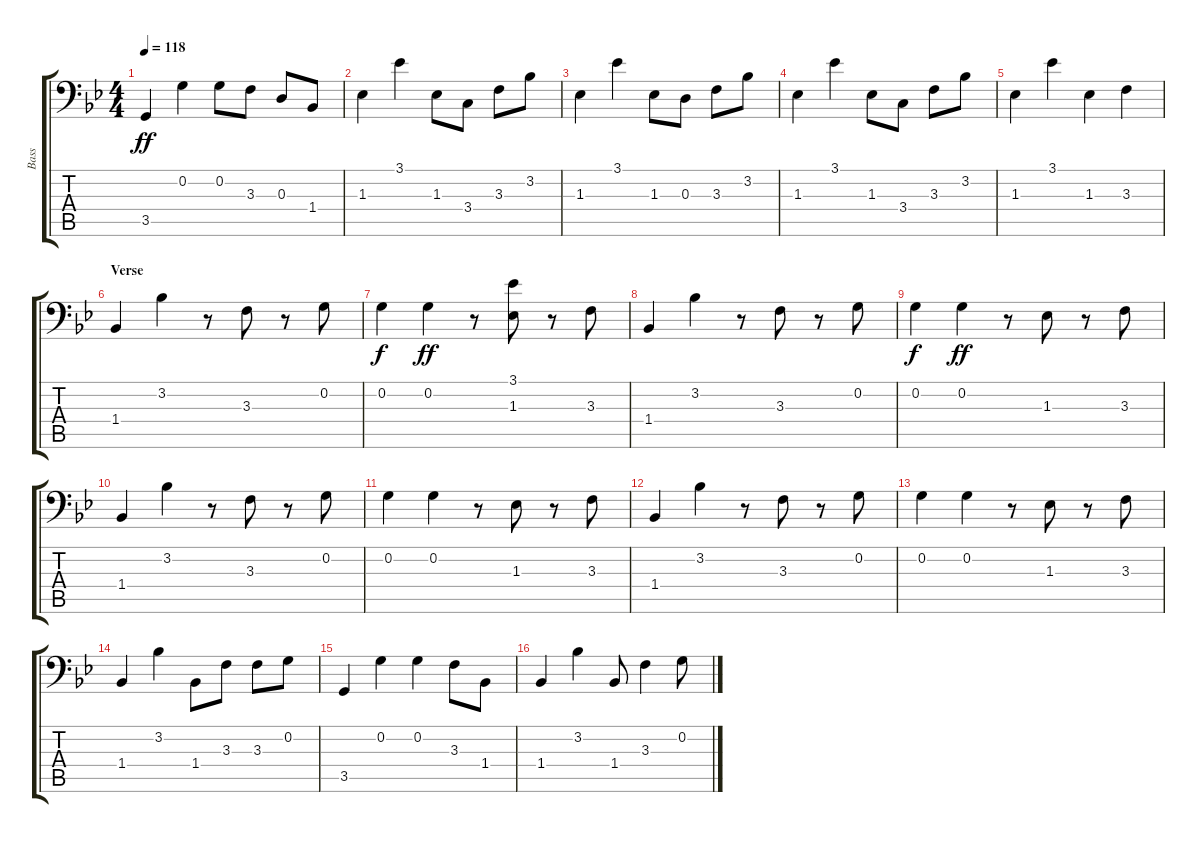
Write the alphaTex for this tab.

\track ("Bass" "Bass") {instrument electricbasspick}
\staff {score tabs}
\tuning (C3 G2 D2 A1 E1 B0) {hide}
\ts (4 4)
\tempo 118
\clef f4
\ks bb
3.5.4{dy ff} 0.2.4 0.2.8 3.3.8 0.3.8 1.4.8 |
1.3.4 3.1.4 1.3.8 3.4.8 3.3.8 3.2.8 |
1.3.4 3.1.4 1.3.8 0.3.8 3.3.8 3.2.8 |
1.3.4 3.1.4 1.3.8 3.4.8 3.3.8 3.2.8 |
1.3.4 3.1.4 1.3.4 3.3.4 |
\section ("" "Verse")
1.4.4 3.2.4 r.8 3.3.8 r.8 0.2.8 |
0.2.4{dy f} 0.2.4{dy ff} r.8 (3.1 1.3).8 r.8 3.3.8 |
1.4.4 3.2.4 r.8 3.3.8 r.8 0.2.8 |
0.2.4{dy f} 0.2.4{dy ff} r.8 1.3.8 r.8 3.3.8 |
1.4.4 3.2.4 r.8 3.3.8 r.8 0.2.8 |
0.2.4 0.2.4 r.8 1.3.8 r.8 3.3.8 |
1.4.4 3.2.4 r.8 3.3.8 r.8 0.2.8 |
0.2.4 0.2.4 r.8 1.3.8 r.8 3.3.8 |
1.4.4 3.2.4 1.4.8 3.3.8 3.3.8 0.2.8 |
3.5.4 0.2.4 0.2.4 3.3.8 1.4.8 |
1.4.4 3.2.4 1.4.8 3.3.4 0.2.8
